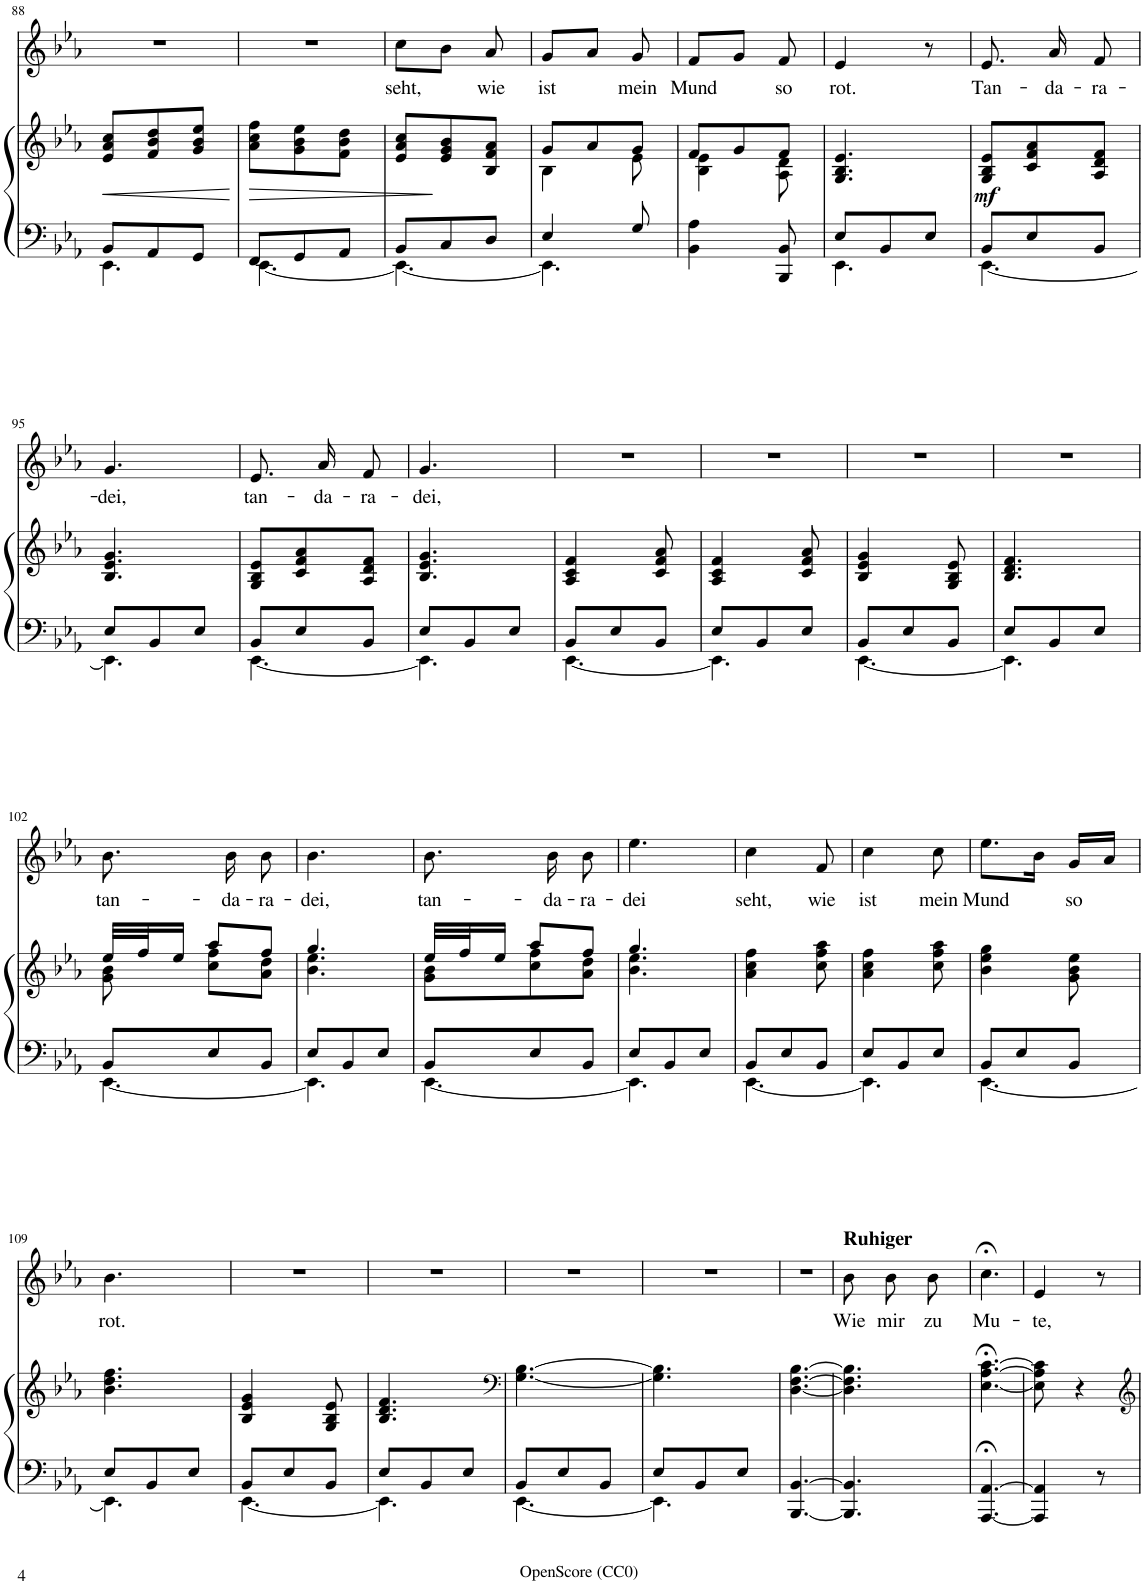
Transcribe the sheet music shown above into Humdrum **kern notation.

**kern	**kern	**dynam	**kern	**text
*part2	*part2	*part2	*part1	*part1
*staff3	*staff2	*staff2/3	*staff1	*staff1
*I"Piano	*	*	*I"Voice Voice	*
*I'Pno	*	*	*	*
!!LO:PB:g=z
*clefF4	*clefG2	*	*clefG2	*
*k[b-e-a-]	*k[b-e-a-]	*	*k[b-e-a-]	*
*M3/8	*M3/8	*	*M3/8	*
=88	=88	=88	=88	=88
*^	*	*	*	*
!	!	!	!LO:HP:b	!	!
8BB-/L	4.EE-\	8e-/ 8a-/ 8cc/L	<	4.r	.
8AA-/	.	8f/ 8b-/ 8dd/	.	.	.
8GG/J	.	8g/ 8b-/ 8ee-/J	.	.	.
*v	*v	*	*	*	*
.	.	[	.	.
=89	=89	=89	=89	=89
*^	*	*	*	*
!	!	!	!LO:HP:b	!	!
8FF/L	[4.EE-\	8a-\ 8cc\ 8ff\L	>	4.r	.
8GG/	.	8g\ 8b-\ 8ee-\	.	.	.
8AA-/J	.	8f\ 8b-\ 8dd\J	.	.	.
=90	=90	=90	=90	=90	=90
!	!	!	!	!	!LO:LY:b
8BB-/L	4.EE-\_	8e-/ 8a-/ 8cc/L	.	8cc\L	seht,
8C/	.	8e-/ 8g/ 8b-/	]	8b-\J	.
!	!	!	!	!	!LO:LY:b
8D/J	.	8B-/ 8f/ 8a-/J	.	8a-/	wie
=91	=91	=91	=91	=91	=91
*	*	*^	*	*	*
!	!	!	!	!	!	!LO:LY:b
4E-/	4.EE-\]	8g/L	4B-\	.	8g/L	ist
.	.	8a-/	.	.	8a-/J	.
!	!	!	!	!	!	!LO:LY:b
8G/	.	8g/J	8e-\	.	8g/	mein
*v	*v	*	*	*	*	*
=92	=92	=92	=92	=92	=92
!	!	!	!	!	!LO:LY:b
4BB-\ 4A-\	8f/L	4B-\ 4e-\	.	8f/L	Mund
.	8g/	.	.	8g/J	.
!	!	!	!	!	!LO:LY:b
8BBB-/ 8BB-/	8f/J	8A-\ 8d\	.	8f/	so
=93	=93	=93	=93	=93	=93
*^	*	*	*	*	*
!	!	!	!	!	!	!LO:LY:b
*	*	*v	*v	*	*	*
8E-/L	4.EE-\	4.G/ 4.B-/ 4.e-/	.	4e-/	rot.
8BB-/	.	.	.	.	.
8E-/J	.	.	.	8r	.
=94	=94	=94	=94	=94	=94
!	!	!	!LO:DY:b	!	!LO:LY:b
8BB-/L	[4.EE-\	8G/ 8B-/ 8e-/L	mf	8.e-/	Tan-
8E-/	.	8c/ 8f/ 8a-/	.	.	.
!	!	!	!	!	!LO:LY:b
.	.	.	.	16a-/	-da-
!	!	!	!	!	!LO:LY:b
8BB-/J	.	8A-/ 8d/ 8f/J	.	8f/	-ra-
!!LO:LB:g=z
=95	=95	=95	=95	=95	=95
!	!	!	!	!	!LO:LY:b
8E-/L	4.EE-\]	4.B-/ 4.e-/ 4.g/	.	4.g/	-dei,
8BB-/	.	.	.	.	.
8E-/J	.	.	.	.	.
=96	=96	=96	=96	=96	=96
!	!	!	!	!	!LO:LY:b
8BB-/L	[4.EE-\	8G/ 8B-/ 8e-/L	.	8.e-/	tan-
8E-/	.	8c/ 8f/ 8a-/	.	.	.
!	!	!	!	!	!LO:LY:b
.	.	.	.	16a-/	-da-
!	!	!	!	!	!LO:LY:b
8BB-/J	.	8A-/ 8d/ 8f/J	.	8f/	-ra-
=97	=97	=97	=97	=97	=97
!	!	!	!	!	!LO:LY:b
8E-/L	4.EE-\]	4.B-/ 4.e-/ 4.g/	.	4.g/	-dei,
8BB-/	.	.	.	.	.
8E-/J	.	.	.	.	.
=98	=98	=98	=98	=98	=98
8BB-/L	[4.EE-\	4A-/ 4c/ 4f/	.	4.r	.
8E-/	.	.	.	.	.
8BB-/J	.	8c/ 8f/ 8a-/	.	.	.
=99	=99	=99	=99	=99	=99
8E-/L	4.EE-\]	4A-/ 4c/ 4f/	.	4.r	.
8BB-/	.	.	.	.	.
8E-/J	.	8c/ 8f/ 8a-/	.	.	.
=100	=100	=100	=100	=100	=100
8BB-/L	[4.EE-\	4B-/ 4e-/ 4g/	.	4.r	.
8E-/	.	.	.	.	.
8BB-/J	.	8G/ 8B-/ 8e-/	.	.	.
=101	=101	=101	=101	=101	=101
8E-/L	4.EE-\]	4.B-/ 4.d/ 4.f/	.	4.r	.
8BB-/	.	.	.	.	.
8E-/J	.	.	.	.	.
!!LO:LB:g=z
=102	=102	=102	=102	=102	=102
*	*	*^	*	*	*
!	!	!	!	!	!	!LO:LY:b
8BB-/L	[4.EE-\	32ee-/LLL	8g\ 8b-\	.	8.b-\	tan-
.	.	32ff/J	.	.	.	.
.	.	16ee-/JJ	.	.	.	.
8E-/	.	8aa-/L	8cc\ 8ff\L	.	.	.
!	!	!	!	!	!	!LO:LY:b
.	.	.	.	.	16b-\	-da-
!	!	!	!	!	!	!LO:LY:b
8BB-/J	.	8ff/J	8a-\ 8dd\J	.	8b-\	-ra-
=103	=103	=103	=103	=103	=103	=103
!	!	!	!	!	!	!LO:LY:b
8E-/L	4.EE-\]	4.gg/	4.b-\ 4.ee-\	.	4.b-\	-dei,
8BB-/	.	.	.	.	.	.
8E-/J	.	.	.	.	.	.
=104	=104	=104	=104	=104	=104	=104
!	!	!	!	!	!	!LO:LY:b
8BB-/L	[4.EE-\	32ee-/LLL	8g\ 8b-\L	.	8.b-\	tan-
.	.	32ff/J	.	.	.	.
.	.	16ee-/JJ	.	.	.	.
8E-/	.	8aa-/L	8cc\ 8ff\	.	.	.
!	!	!	!	!	!	!LO:LY:b
.	.	.	.	.	16b-\	-da-
!	!	!	!	!	!	!LO:LY:b
8BB-/J	.	8ff/J	8a-\ 8dd\J	.	8b-\	-ra-
=105	=105	=105	=105	=105	=105	=105
!	!	!	!	!	!	!LO:LY:b
8E-/L	4.EE-\]	4.gg/	4.b-\ 4.ee-\	.	4.ee-\	-dei
8BB-/	.	.	.	.	.	.
8E-/J	.	.	.	.	.	.
*	*	*v	*v	*	*	*
=106	=106	=106	=106	=106	=106
!	!	!	!	!	!LO:LY:b
8BB-/L	[4.EE-\	4a-\ 4cc\ 4ff\	.	4cc\	seht,
8E-/	.	.	.	.	.
!	!	!	!	!	!LO:LY:b
8BB-/J	.	8cc\ 8ff\ 8aa-\	.	8f/	wie
=107	=107	=107	=107	=107	=107
!	!	!	!	!	!LO:LY:b
8E-/L	4.EE-\]	4a-\ 4cc\ 4ff\	.	4cc\	ist
8BB-/	.	.	.	.	.
!	!	!	!	!	!LO:LY:b
8E-/J	.	8cc\ 8ff\ 8aa-\	.	8cc\	mein
=108	=108	=108	=108	=108	=108
!	!	!	!	!	!LO:LY:b
8BB-/L	[4.EE-\	4b-\ 4ee-\ 4gg\	.	8.ee-\L	Mund
8E-/	.	.	.	.	.
.	.	.	.	16b-\Jk	.
!	!	!	!	!	!LO:LY:b
8BB-/J	.	8g\ 8b-\ 8ee-\	.	16g/LL	so
.	.	.	.	16a-/JJ	.
!!LO:LB:g=z
=109	=109	=109	=109	=109	=109
!	!	!	!	!	!LO:LY:b
8E-/L	4.EE-\]	4.b-\ 4.dd\ 4.ff\	.	4.b-\	rot.
8BB-/	.	.	.	.	.
8E-/J	.	.	.	.	.
=110	=110	=110	=110	=110	=110
8BB-/L	[4.EE-\	4B-/ 4e-/ 4g/	.	4.r	.
8E-/	.	.	.	.	.
8BB-/J	.	8G/ 8B-/ 8e-/	.	.	.
=111	=111	=111	=111	=111	=111
8E-/L	4.EE-\]	4.B-/ 4.d/ 4.f/	.	4.r	.
8BB-/	.	.	.	.	.
8E-/J	.	.	.	.	.
=112	=112	=112	=112	=112	=112
*	*	*clefF4	*	*	*
8BB-/L	[4.EE-\	[4.G\ [4.B-\	.	4.r	.
8E-/	.	.	.	.	.
8BB-/J	.	.	.	.	.
=113	=113	=113	=113	=113	=113
8E-/L	4.EE-\]	4.G\] 4.B-\]	.	4.r	.
8BB-/	.	.	.	.	.
8E-/J	.	.	.	.	.
*v	*v	*	*	*	*
=114	=114	=114	=114	=114
[4.BBB-/ [4.BB-/	[4.D\ [4.F\ [4.B-\	.	4.r	.
=115	=115	=115	=115	=115
!	!	!	!LO:TX:a:B:t=Ruhiger	!
!	!	!	!	!LO:LY:b
4.BBB-/] 4.BB-/]	4.D\] 4.F\] 4.B-\]	.	8b-\	Wie
!	!	!	!	!LO:LY:b
.	.	.	8b-\	mir
!	!	!	!	!LO:LY:b
.	.	.	8b-\	zu
=116	=116	=116	=116	=116
!	!	!	!	!LO:LY:b
[4.AAA-/;< [4.AA-/;<	[4.E-\;< [4.A-\;< [4.c\;<	.	4.cc;<\	Mu-
=117	=117	=117	=117	=117
!	!	!	!	!LO:LY:b
4AAA-/] 4AA-/]	8E-\] 8A-\] 8c\]	.	4e-/	-te,
.	4r	.	.	.
8r	.	.	8r	.
=	=	=	=	=
*-	*-	*-	*-	*-
